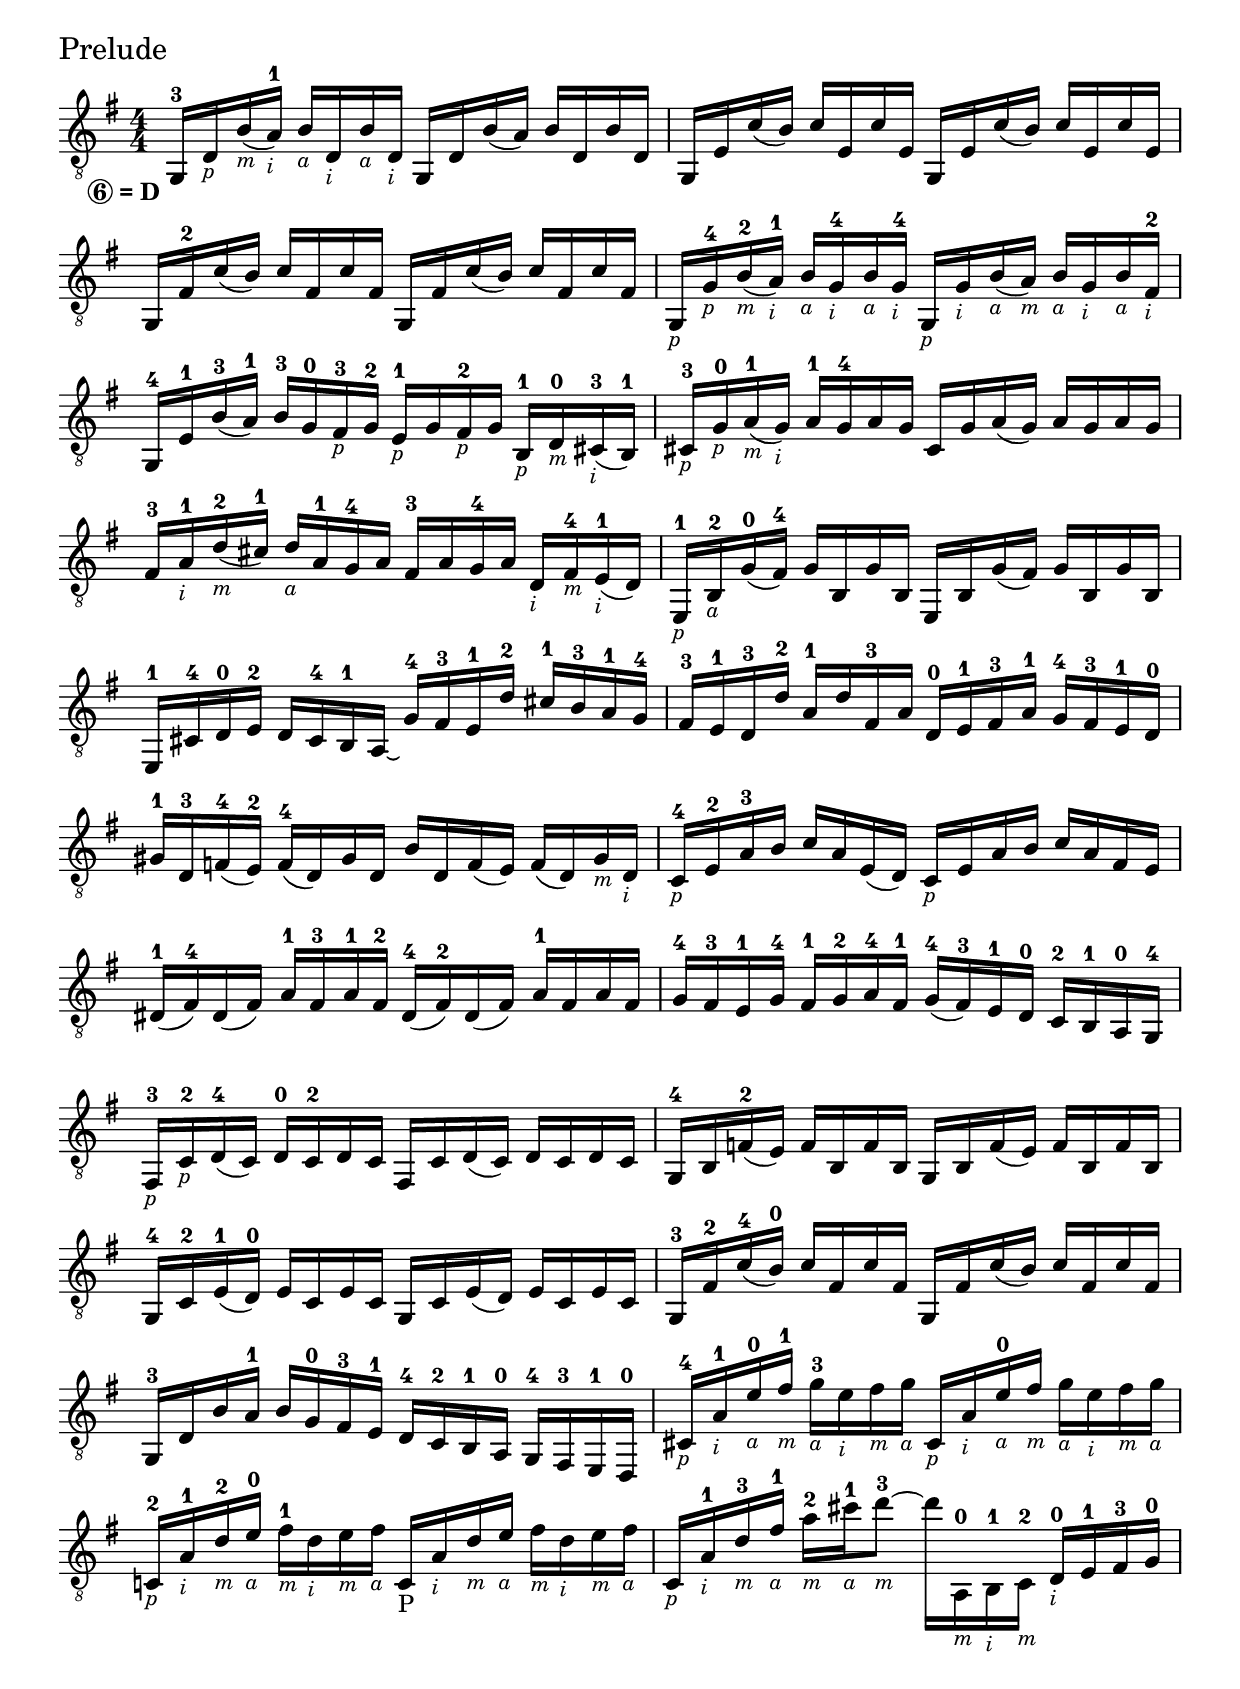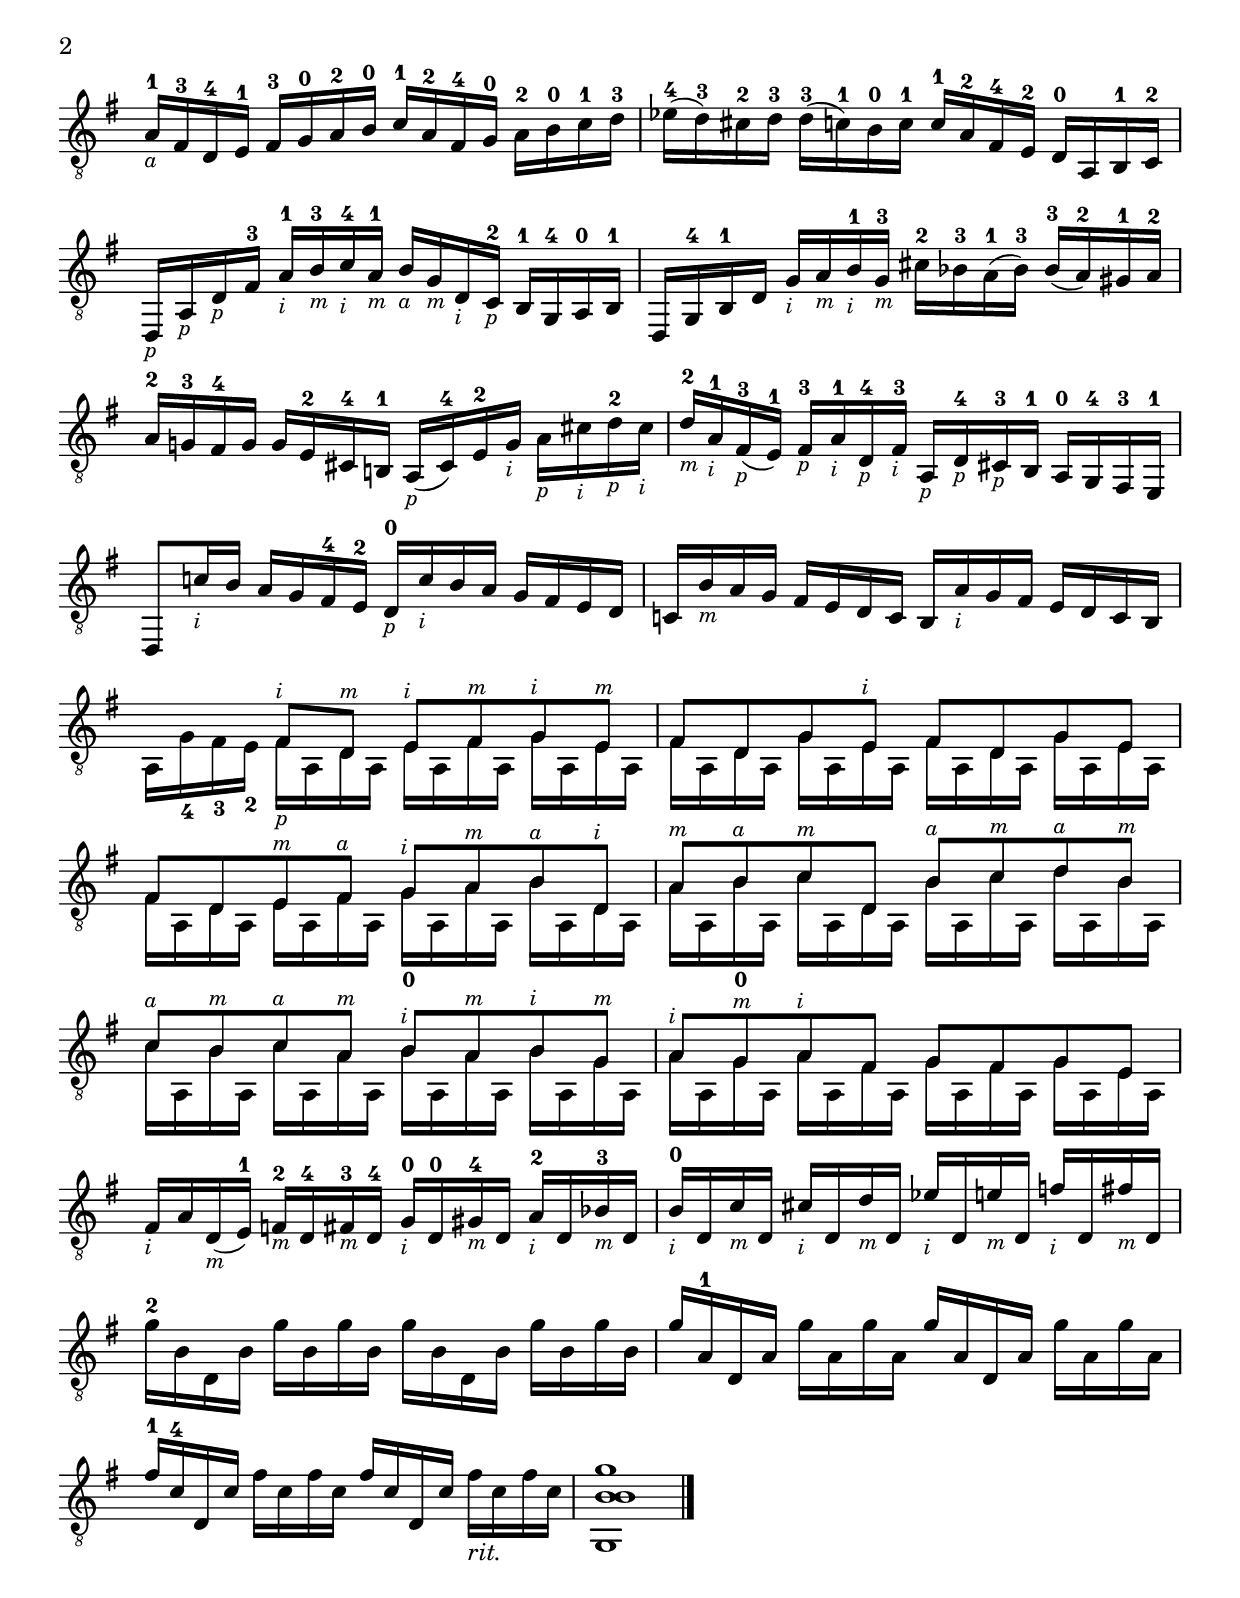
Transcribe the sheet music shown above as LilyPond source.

% This file is part of "Cello Suite in G-major BWV 1007" project
% Copyright on the terms of Creative Commons Legal Code CC0 1.0 Universal license
% Authors: Martyna Danysz (martynadanysz@gmail.com) and Tomasz Bojczuk (seelook@gmail.com)


\version "2.19.80"


\include "global.ly"
\include "paper.ly"

#(set-global-staff-size 21)


%\header {
%  title = \markup  \center-column { \fontsize #3 {"Cello Suite in G-major BWV 1007" } "Prelude" " "}
%  composer = \markup \center-column { "Johann Sebastian Bach" " " }
%}




\score {
  \header {
    piece = \markup { \fontsize #2 "Prelude" }
  }

  \new Staff {
    \set Staff.midiInstrument="acoustic guitar (nylon)"
    \override Staff.NoteCollision #'merge-differently-headed = ##t
    \override Staff.Stem #'length-fraction = #1.2
    \time 4/4
    \key g \major
    \clef "G_8"
    \relative c {
      \once \override TextScript #'extra-offset = #'(-7 . 1)
      g16-3 _\SCORDATURE d'-\pfi h'-\mfi (a-1-\ifi) h-\afi d,-\ifi h'-\afi d,-\ifi g, d' h' (a) h d, h' d,      | % 1
      g, e' c' (h) c e, c' e, g, e' c' (h) c e, c' e,      | % 2
      g, fis'-2 c' (h) c fis, c' fis, g, fis' c' (h) c fis, c' fis,      | % 3
      g,-\pfi g'-4-\pfi h-2-\mfi (a-1-\ifi) h-\afi g-4-\ifi h-\afi g-4-\ifi g,-\pfi g'-\ifi h-\afi (a-\mfi) h-\afi g-\ifi h-\afi fis-2-\ifi      | % 4
      g,-4 e'-1 h'-3( a-1) h-3 g-0 fis-3-\pfi g-2 e-1-\pfi g fis-2-\pfi g h,-1-\pfi d-0-\mfi cis-3-\ifi( h-1)      | % 5
      cis-3-\pfi g'-0-\pfi a-1-\mfi( g-\ifi) a-1 g-4 a g cis, g' a( g) a g a g      | % 6
      fis-3 a-1-\ifi d-2-\mfi( cis-1) d-\afi a-1 g-4 a fis-3 a g-4 a d,-\ifi fis-4-\mfi e-1-\ifi( d)      | % 7
      e,-1-\pfi h'-2-\afi g'-0 (fis-4) g h, g' h, e, h' g' (fis) g h, g' h,      | % 8
      e,-1 cis'-4 d-0 e-2 d cis-4 h-1 a \laissezVibrer g'-4 fis-3 e-1 d'-2 cis-1 h-3 a-1 g-4      | % 9
      fis-3 e-1 d-3 d'-2 a-1 d fis,-3 a d,-0 e-1 fis-3 a-1 g-4 fis-3 e-1 d-0      | % 10
      gis-1 d-3 f-4( e-2) f-4( d) gis d h' d, f( e) f( d) gis-\mfi d-\ifi      | % 11
      c-4-\pfi e-2 a-3 h c a e( d) c-\pfi e a h c a fis e      | % 12
      dis-1( fis-4) dis (fis) a-1 fis-3 a-1 fis-2 dis-4 (fis-2) dis (fis) a-1 fis a fis      | % 13
      g-4 fis-3 e-1 g-4 fis-1 g-2 a-4 fis-1 g-4( fis-3) e-1 d-0 c-2 h-1 a-0 g-4      | % 14
      fis-3-\pfi c'-2-\pfi d-4( c) d-0 c-2 d c fis, c' d (c )d c d c      | % 15
      g-4 h f'-2( e) f h, f' h, g h f' (e) f h, f' h,      | % 16
      g-4 c-2 e-1( d-0) e c e c g c e( d) e c e c      | % 17
      g-3 fis'-2 c'-4 (h-0) c fis, c' fis, g, fis' c' (h) c fis, c' fis,      | % 18
      g,-3 d' h' a-1 h g-0 fis-3 e-1 d-4 c-2 h-1 a-0 g-4 fis-3 e-1 d-0      | % 19
      cis'-4-\pfi a'-1-\ifi e'-0-\afi fis-1-\mfi g-3-\afi e-\ifi fis-\mfi g-\afi cis,,-\pfi a'-\ifi e'-0-\afi fis-\mfi g-\afi e-\ifi fis-\mfi g-\afi      | % 20
      c,,!-2-\pfi a'-1-\ifi d-2-\mfi e-0-\afi fis-1-\mfi d-\ifi e-\mfi fis-\afi c,-"P" a'-\ifi d-\mfi e-\afi fis-\mfi d-\ifi e-\mfi fis-\afi      | % 21
      c,-\pfi a'-1-\ifi d-3-\mfi fis-1-\afi a-2-\mfi cis-1-\afi d8-3-\mfi~ d16 a,,-0-\mfi h-1-\ifi c-2-\mfi d-0-\ifi e-1 fis-3 g-0      | % 22
      a-1-\afi fis-3 d-4 e-1 fis-3 g-0 a-2 h-0 c-1 a-2 fis-4 g-0 a-2 h-0 c-1 d-3      | % 23
      es-4( d-3) cis-2 d-3 d-3( c-1) h-0 c-1 c-1 a-2 fis-4 e-2 d-0 a h-1 c-2      | % 24
      d,-\pfi a'-\pfi d-\pfi fis-3 a-1-\ifi h-3-\mfi c-4-\ifi a-1-\mfi h-\afi g-\mfi d-\ifi c-2-\pfi h-1 g-4 a-0 h-1      | % 25
      d, g-4 h-1 d g-\ifi a-\mfi h-1-\ifi g-3-\mfi cis-2 b-3 a-1( b-3) b-3( a-2) gis-1 a-2      | % 26
      a-2 g!-3 fis-4 g g e-2 cis-4 h!-1 a-\pfi( cis-4) e-2 g-\ifi a-\pfi cis-\ifi d-2-\pfi cis-\ifi      | % 27
      d-2-\mfi a-1-\ifi fis-3-\pfi(e-1) fis-3-\pfi a-1-\ifi d,-4-\pfi fis-3-\ifi a,-\pfi d-4-\pfi cis-3-\pfi h-1 a-0 g-4 fis-3 e-1      | % 28
      d8 c''!16-\ifi h a g fis-4 e-2 d-0-\pfi c'-\ifi h a g fis e d      | % 29
      c! h'-\mfi a g fis e d c h a'-\ifi g fis e d c h      | % 30
      << { s4 fis'8-\ifi d-\mfi e-\ifi fis-\mfi g-\ifi e-\mfi | % 31
           fis d g e-\ifi fis d g e | % 32
           fis d e-\mfi fis-\afi g-\ifi a-\mfi h-\afi d,-\ifi | % 33
           a'-\mfi h-\afi c-\mfi d, h'-\afi c-\mfi d-\afi h-\mfi | % 34
           c-\afi h-\mfi c-\afi a-\mfi h-\ifi a-\mfi h-\ifi g-\mfi | % 35
           a-\ifi g-\mfi a-\ifi fis g fis g e | % 36
         } \\
         {
      a,16 g'-4 fis-3 e-2 fis-\pfi a, d a e' a, fis' a, g' a, e' a,      | % 31
      fis' a, d a g' a, e' a, fis' a, d a g' a, e' a,      | % 32
      fis' a, d a e' a, fis' a, g'-0 a, a' a, h' a, d a      | % 33
      a' a, h'-0 a, c' a, d a h' a, c' a, d' a, h' a,      | % 34
      c' a, h' a, c' a, a' a, h' a, a' a, h' a, g' a,      | % 35
      a' a, g' a, a' a, fis' a, g' a, fis' a, g' a, e' a,      | % 36
      } >>
      fis'-\ifi a d,-\mfi( e-1) f-2-\mfi d-4 fis-3-\mfi d-4 g-0-\ifi d-0 gis-4-\mfi d a'-2-\ifi d, b'-3-\mfi d,      | % 37
      h'-0-\ifi d, c'-\mfi d, cis'-\ifi d, d'-\mfi d, es'-\ifi d, e'-\mfi d, f'-\ifi d, fis'-\mfi d,      | % 38
      g'-2 h, d, h' g' h, g' h, g' h, d, h' g' h, g' h,      | % 39
      g' a,-1 d, a' g' a, g' a, g' a, d, a' g' a, g' a,      | % 40
      fis'-1 c-4 d, c' fis c fis c fis c d, c' fis _\rit c fis c      | % 41
      <g, h' h g'>1 \bar "|."
    }

  }

  \midi {
    \context {
      \Score
      tempoWholesPerMinute = #(ly:make-moment 73 4)
    }
  }
  \layout {
    ragged-last = ##t
  }

}




